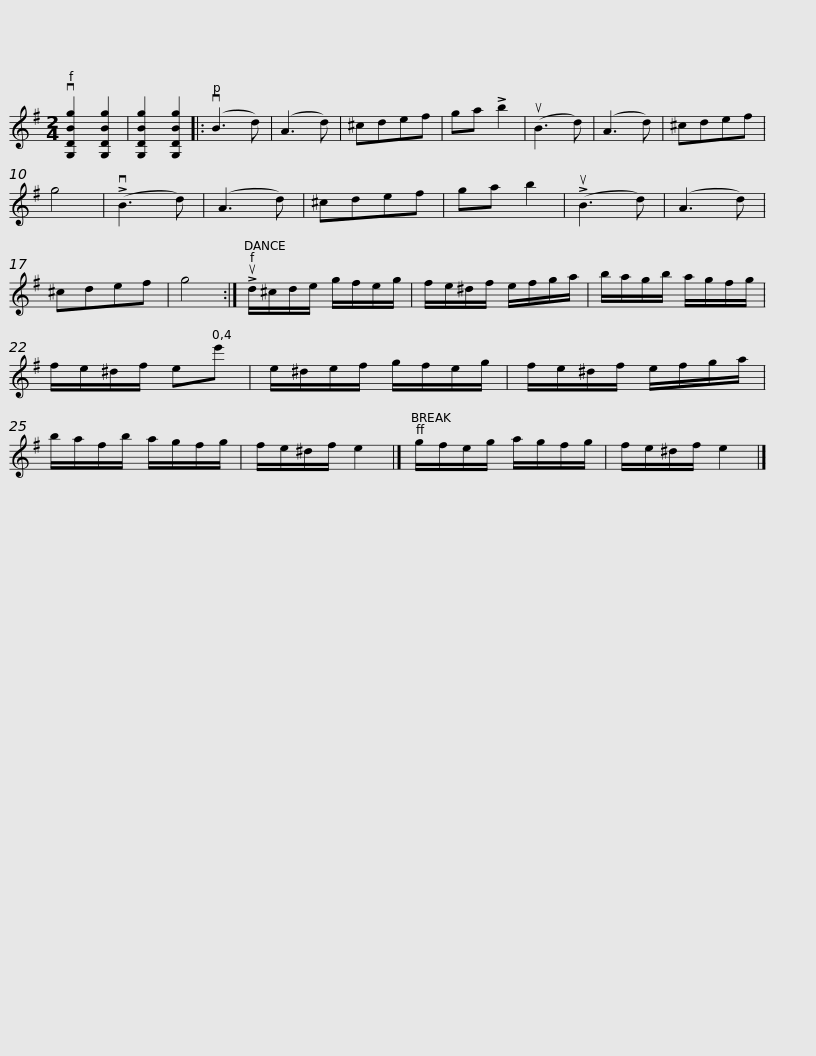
X:1
L:1/8
M:2/4
I:linebreak $
K:G
V:1 treble
V:1
 v[G,DBg]2 [G,DBg]2 | [G,DBg]2 [G,DBg]2 |: (vB3 d) | (A3 d) | ^cdef | %5
 ga !>!b2 | (uB3 d) | (A3 d) | ^cdef | g4 | %10
 (!>!vB3 d) | (A3 d) | ^cdef |$ ga b2 | (!>!uB3 d) | %15
 (A3 d) | ^cdef | g4 :| !>!ud/^c/d/e/ g/f/e/g/ | f/e/^d/f/ e/f/g/a/ | %20
 b/a/g/b/ a/g/f/g/ |$ f/e/^d/f/ ee' | e/^d/e/f/ g/f/e/g/ | f/e/^d/f/ e/f/g/a/ | b/a/f/b/ a/g/f/g/ | %25
 f/e/^d/f/ e2 |] g/f/e/g/ a/g/f/g/ |$ f/e/^d/f/ e2 |] %28
